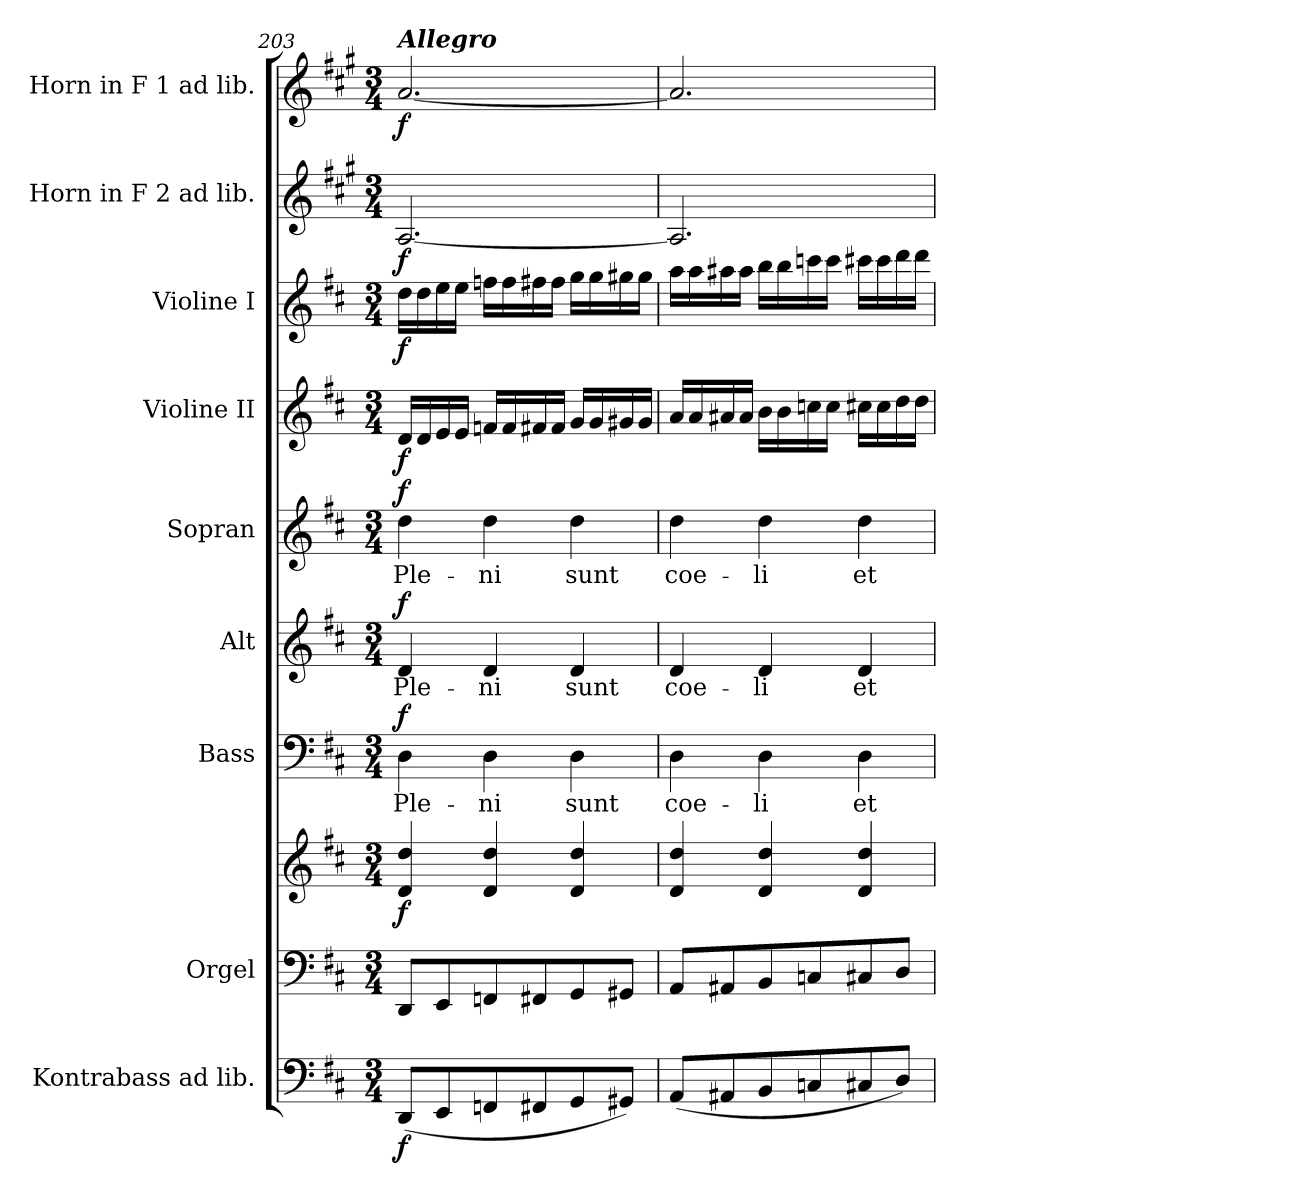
**kern	**dynam	**kern	**kern	**dynam	**kern	**text	**dynam	**kern	**text	**dynam	**kern	**text	**dynam	**kern	**dynam	**kern	**dynam	**kern	**dynam	**kern	**dynam
*part9	*part9	*part8	*part8	*part8	*part7	*part7	*part7	*part6	*part6	*part6	*part5	*part5	*part5	*part4	*part4	*part3	*part3	*part2	*part2	*part1	*part1
*staff10	*staff10	*staff9	*staff8	*staff8/9	*staff7	*staff7	*staff7	*staff6	*staff6	*staff6	*staff5	*staff5	*staff5	*staff4	*staff4	*staff3	*staff3	*staff2	*staff2	*staff1	*staff1
*I"Kontrabass ad lib.	*	*I"Orgel	*	*	*I"Bass	*	*	*I"Alt	*	*	*I"Sopran	*	*	*I"Violine II	*	*I"Violine I	*	*I"Horn in F 2 ad lib.	*	*I"Horn in F 1 ad lib.	*
*I'Kb.	*	*I'Org.	*	*	*I'B.	*	*	*I'A.	*	*	*I'S.	*	*	*I'Vl. II	*	*I'Vl. I	*	*	*	*	*
*clefF4	*	*clefF4	*clefG2	*	*clefF4	*	*	*clefG2	*	*	*clefG2	*	*	*clefG2	*	*clefG2	*	*clefG2	*	*clefG2	*
*ITrd7c12	*	*	*	*	*	*	*	*	*	*	*	*	*	*	*	*	*	*ITrd4c7	*	*ITrd4c7	*
*k[f#c#]	*	*k[f#c#]	*k[f#c#]	*	*k[f#c#]	*	*	*k[f#c#]	*	*	*k[f#c#]	*	*	*k[f#c#]	*	*k[f#c#]	*	*k[f#c#]	*	*k[f#c#]	*
*D:	*	*D:	*D:	*	*D:	*	*	*D:	*	*	*D:	*	*	*D:	*	*D:	*	*D:	*	*D:	*
*M3/4	*	*M3/4	*M3/4	*	*M3/4	*	*	*M3/4	*	*	*M3/4	*	*	*M3/4	*	*M3/4	*	*M3/4	*	*M3/4	*
=203	=203	=203	=203	=203	=203	=203	=203	=203	=203	=203	=203	=203	=203	=203	=203	=203	=203	=203	=203	=203	=203
!	!	!	!	!	!	!	!	!	!	!	!	!	!	!	!	!	!	!	!	!LO:TX:a:Bi:t=Allegro	!
!	!LO:DY:b	!	!	!LO:DY:b	!	!LO:LY:b	!LO:DY:a	!	!LO:LY:b	!LO:DY:a	!	!LO:LY:b	!LO:DY:a	!	!LO:DY:b	!	!LO:DY:b	!	!LO:DY:b	!	!LO:DY:b
(<8DDD/L	f	8DD/L	4d/ 4dd/	f	4D\	Ple-	f	4d/	Ple-	f	4dd\	Ple-	f	16d/LL	f	16dd\LL	f	[2.D/	f	[2.d/	f
.	.	.	.	.	.	.	.	.	.	.	.	.	.	16d/	.	16dd\	.	.	.	.	.
8EEE/	.	8EE/	.	.	.	.	.	.	.	.	.	.	.	16e/	.	16ee\	.	.	.	.	.
.	.	.	.	.	.	.	.	.	.	.	.	.	.	16e/JJ	.	16ee\JJ	.	.	.	.	.
!	!	!	!	!	!	!LO:LY:b	!	!	!LO:LY:b	!	!	!LO:LY:b	!	!	!	!	!	!	!	!	!
8FFFn/	.	8FFn/	4d/ 4dd/	.	4D\	-ni	.	4d/	-ni	.	4dd\	-ni	.	16fn/LL	.	16ffn\LL	.	.	.	.	.
.	.	.	.	.	.	.	.	.	.	.	.	.	.	16f/	.	16ff\	.	.	.	.	.
8FFF#X/	.	8FF#X/	.	.	.	.	.	.	.	.	.	.	.	16f#X/	.	16ff#X\	.	.	.	.	.
.	.	.	.	.	.	.	.	.	.	.	.	.	.	16f#/JJ	.	16ff#\JJ	.	.	.	.	.
!	!	!	!	!	!	!LO:LY:b	!	!	!LO:LY:b	!	!	!LO:LY:b	!	!	!	!	!	!	!	!	!
8GGG/	.	8GG/	4d/ 4dd/	.	4D\	sunt	.	4d/	sunt	.	4dd\	sunt	.	16g/LL	.	16gg\LL	.	.	.	.	.
.	.	.	.	.	.	.	.	.	.	.	.	.	.	16g/	.	16gg\	.	.	.	.	.
8GGG#X/J)	.	8GG#X/J	.	.	.	.	.	.	.	.	.	.	.	16g#X/	.	16gg#X\	.	.	.	.	.
.	.	.	.	.	.	.	.	.	.	.	.	.	.	16g#/JJ	.	16gg#\JJ	.	.	.	.	.
=204	=204	=204	=204	=204	=204	=204	=204	=204	=204	=204	=204	=204	=204	=204	=204	=204	=204	=204	=204	=204	=204
!	!	!	!	!	!	!LO:LY:b	!	!	!LO:LY:b	!	!	!LO:LY:b	!	!	!	!	!	!	!	!	!
(<8AAA/L	.	8AA/L	4d/ 4dd/	.	4D\	coe-	.	4d/	coe-	.	4dd\	coe-	.	16a/LL	.	16aa\LL	.	2.D/]	.	2.d/]	.
.	.	.	.	.	.	.	.	.	.	.	.	.	.	16a/	.	16aa\	.	.	.	.	.
8AAA#X/	.	8AA#X/	.	.	.	.	.	.	.	.	.	.	.	16a#X/	.	16aa#X\	.	.	.	.	.
.	.	.	.	.	.	.	.	.	.	.	.	.	.	16a#/JJ	.	16aa#\JJ	.	.	.	.	.
!	!	!	!	!	!	!LO:LY:b	!	!	!LO:LY:b	!	!	!LO:LY:b	!	!	!	!	!	!	!	!	!
8BBB/	.	8BB/	4d/ 4dd/	.	4D\	-li	.	4d/	-li	.	4dd\	-li	.	16b\LL	.	16bb\LL	.	.	.	.	.
.	.	.	.	.	.	.	.	.	.	.	.	.	.	16b\	.	16bb\	.	.	.	.	.
8CCn/	.	8Cn/	.	.	.	.	.	.	.	.	.	.	.	16ccn\	.	16cccn\	.	.	.	.	.
.	.	.	.	.	.	.	.	.	.	.	.	.	.	16cc\JJ	.	16ccc\JJ	.	.	.	.	.
!	!	!	!	!	!	!LO:LY:b	!	!	!LO:LY:b	!	!	!LO:LY:b	!	!	!	!	!	!	!	!	!
8CC#X/	.	8C#X/	4d/ 4dd/	.	4D\	et	.	4d/	et	.	4dd\	et	.	16cc#X\LL	.	16ccc#X\LL	.	.	.	.	.
.	.	.	.	.	.	.	.	.	.	.	.	.	.	16cc#\	.	16ccc#\	.	.	.	.	.
8DD/J)	.	8D/J	.	.	.	.	.	.	.	.	.	.	.	16dd\	.	16ddd\	.	.	.	.	.
.	.	.	.	.	.	.	.	.	.	.	.	.	.	16dd\JJ	.	16ddd\JJ	.	.	.	.	.
=	=	=	=	=	=	=	=	=	=	=	=	=	=	=	=	=	=	=	=	=	=
*-	*-	*-	*-	*-	*-	*-	*-	*-	*-	*-	*-	*-	*-	*-	*-	*-	*-	*-	*-	*-	*-
